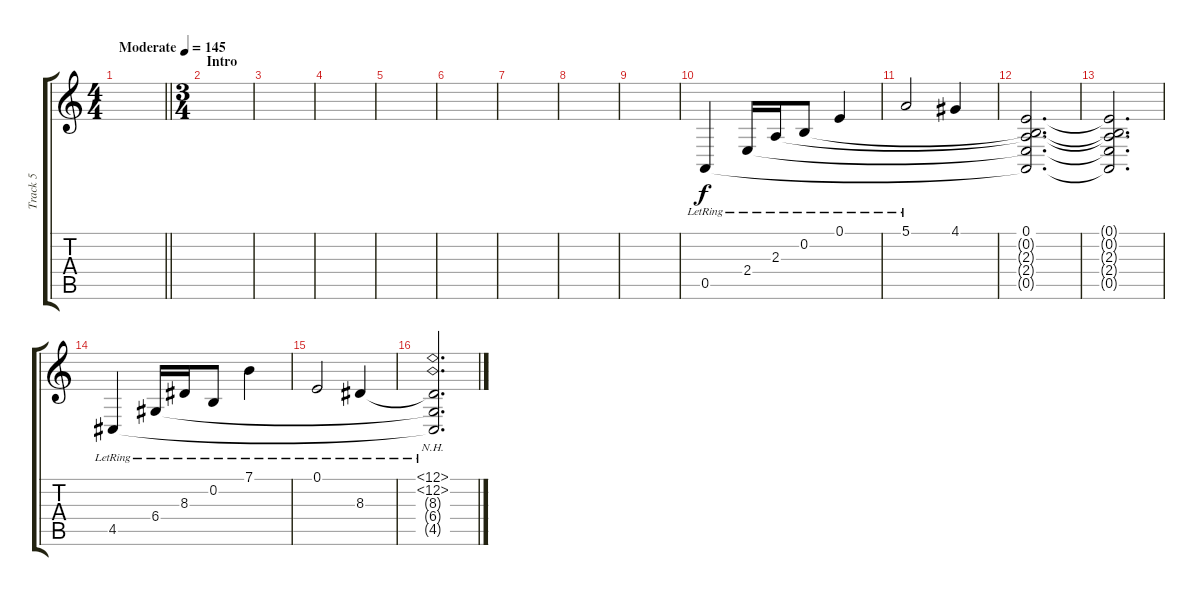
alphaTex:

\track ("Track 5" "Track 5") {instrument acousticgrandpiano}
\staff {score tabs}
\tuning (E4 B3 G3 D3 A2 E2) {hide}
\ts (4 4)
\tempo (145 "Moderate")
\clef g2
\barLineRight lightlight
\ks c
|
\ts (3 4)
\section ("" "Intro")
|
|
|
|
|
|
|
|
0.5{lr}.4 2.4{lr}.16 2.3{lr}.16 0.2{lr}.8 0.1{lr}.4 |
5.1{lr}.2 4.1.4 |
(0.1 0.2{t} 2.3{t} 2.4{t} 0.5{t}).2{d} |
(0.1{t} 0.2{t} 2.3{t} 2.4{t} 0.5{t}).2{d} |
4.5{lr}.4 6.4{lr}.16 8.3{lr}.16 0.2{lr}.8 7.1{lr}.4 |
0.1{lr}.2 8.3{lr}.4 |
(12.1{nh lr} 12.2{nh lr} 8.3{t} 6.4{t} 4.5{t}).2{d}
